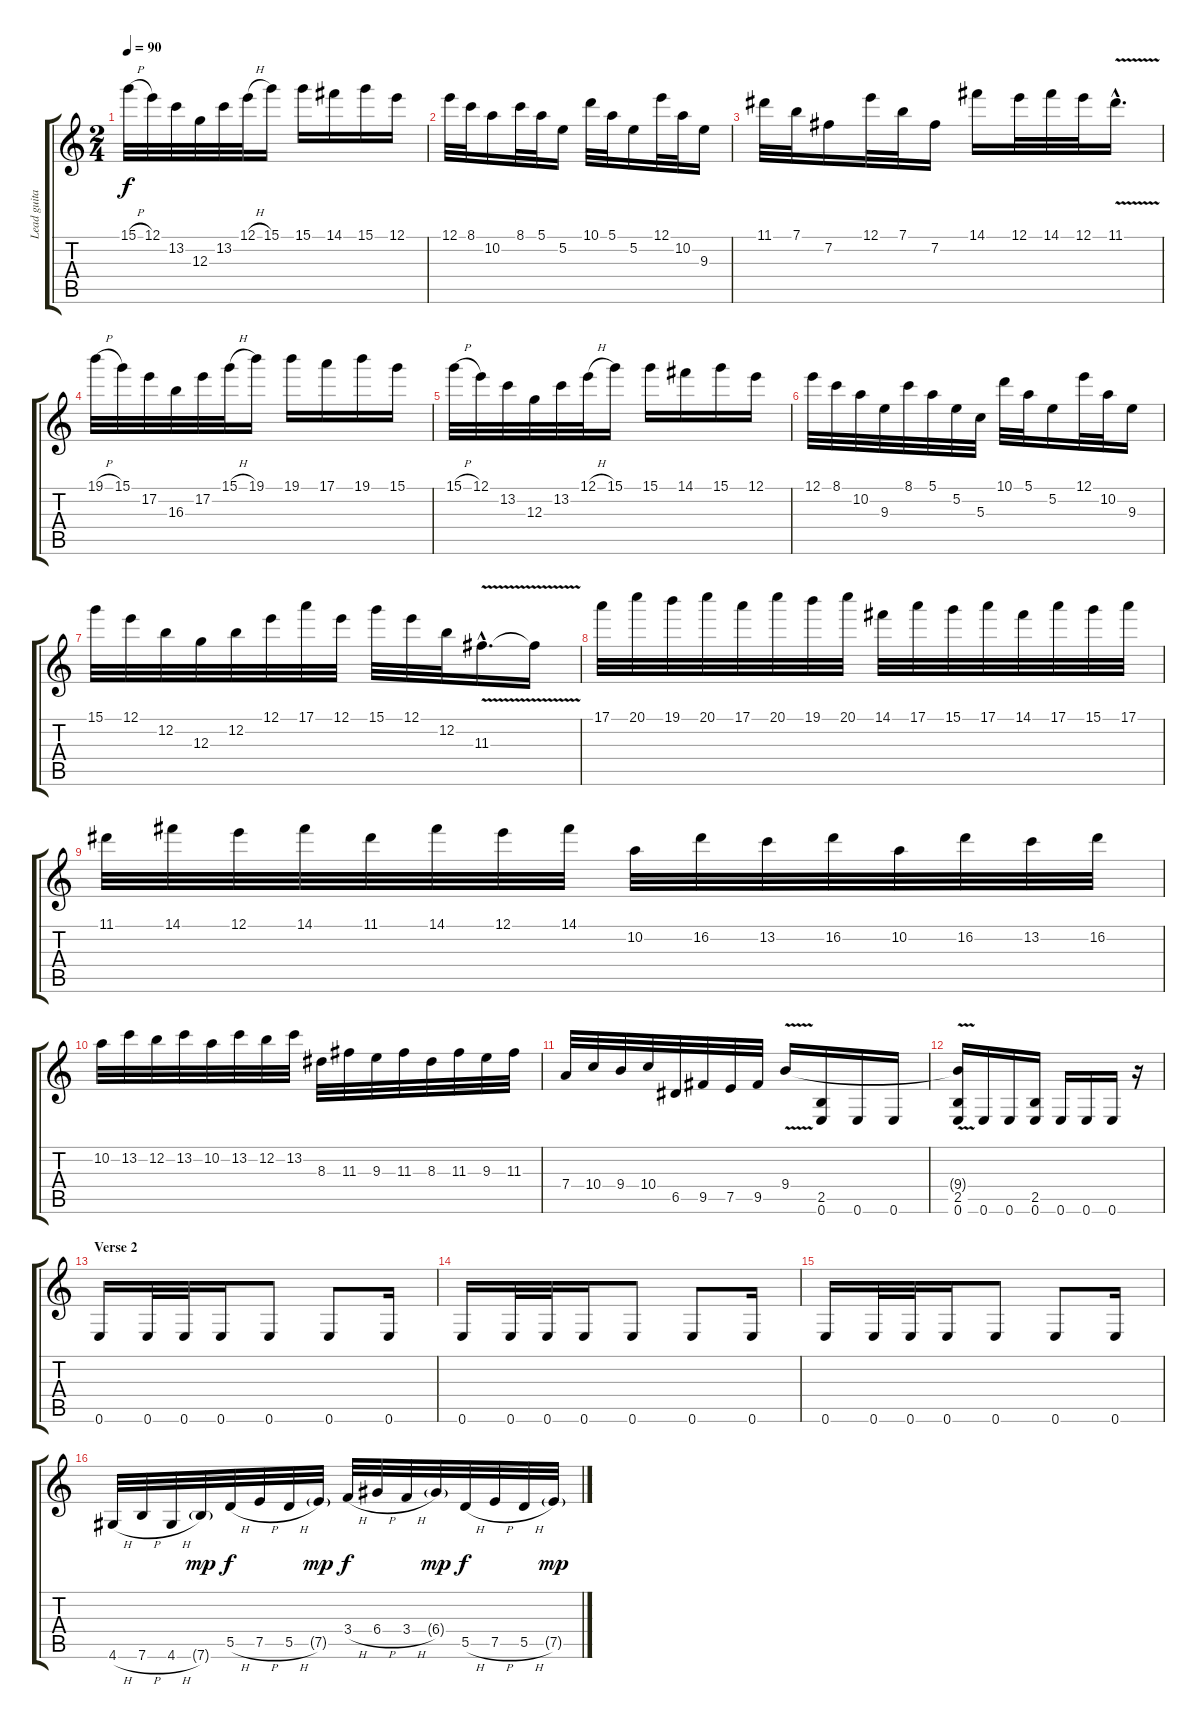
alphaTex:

\track ("Lead guitar (Luca Turilli)" "Lead guita") {instrument overdrivenguitar}
\staff {score tabs}
\tuning (E4 B3 G3 D3 A2 E2) {hide}
\ts (2 4)
\tempo 90
\clef g2
\ks c
15.1{h}.32{dy f} 12.1.32 13.2.32 12.3.32 13.2.32 12.1{h}.32 15.1.16 15.1.16 14.1.16 15.1.16 12.1.16 |
12.1.32 8.1.32 10.2.16 8.1.32 5.1.32 5.2.16 10.1.32 5.1.32 5.2.16 12.1.32 10.2.32 9.3.16 |
11.1.32 7.1.32 7.2.16 12.1.32 7.1.32 7.2.16 14.1.16 12.1.32 14.1.32 12.1.32 11.1{v hac}.16{d} |
19.1{h}.32 15.1.32 17.2.32 16.3.32 17.2.32 15.1{h}.32 19.1.16 19.1.16 17.1.16 19.1.16 15.1.16 |
15.1{h}.32 12.1.32 13.2.32 12.3.32 13.2.32 12.1{h}.32 15.1.16 15.1.16 14.1.16 15.1.16 12.1.16 |
12.1.32 8.1.32 10.2.32 9.3.32 8.1.32 5.1.32 5.2.32 5.3.32 10.1.32 5.1.32 5.2.16 12.1.32 10.2.32 9.3.16 |
15.1.32 12.1.32 12.2.32 12.3.32 12.2.32 12.1.32 17.1.32 12.1.32 15.1.32 12.1.32 12.2.32 11.3{v hac}.16{d} 11.3{t}.16 |
17.1.32 20.1.32 19.1.32 20.1.32 17.1.32 20.1.32 19.1.32 20.1.32 14.1.32 17.1.32 15.1.32 17.1.32 14.1.32 17.1.32 15.1.32 17.1.32 |
11.1.32 14.1.32 12.1.32 14.1.32 11.1.32 14.1.32 12.1.32 14.1.32 10.2.32 16.2.32 13.2.32 16.2.32 10.2.32 16.2.32 13.2.32 16.2.32 |
10.2.32 13.2.32 12.2.32 13.2.32 10.2.32 13.2.32 12.2.32 13.2.32 8.3.32 11.3.32 9.3.32 11.3.32 8.3.32 11.3.32 9.3.32 11.3.32 |
7.4.32 10.4.32 9.4.32 10.4.32 6.5.32 9.5.32 7.5.32 9.5.32 9.4{v}.16 (2.5 0.6).16 0.6.16 0.6.16 |
(9.4{t} 2.5 0.6).16 0.6.16 0.6.16 (2.5 0.6).16 0.6.16 0.6.16 0.6.16 r.16 |
\section ("" "Verse 2")
0.6.16 0.6.32 0.6.32 0.6.16 0.6.8 0.6.8 0.6.16 |
0.6.16 0.6.32 0.6.32 0.6.16 0.6.8 0.6.8 0.6.16 |
0.6.16 0.6.32 0.6.32 0.6.16 0.6.8 0.6.8 0.6.16 |
4.6{h}.32 7.6{h}.32 4.6{h}.32 7.6{g}.32{dy mp} 5.5{h}.32{dy f} 7.5{h}.32 5.5{h}.32 7.5{g}.32{dy mp} 3.4{h}.32{dy f} 6.4{h}.32 3.4{h}.32 6.4{g}.32{dy mp} 5.5{h}.32{dy f} 7.5{h}.32 5.5{h}.32 7.5{g}.32{dy mp}
